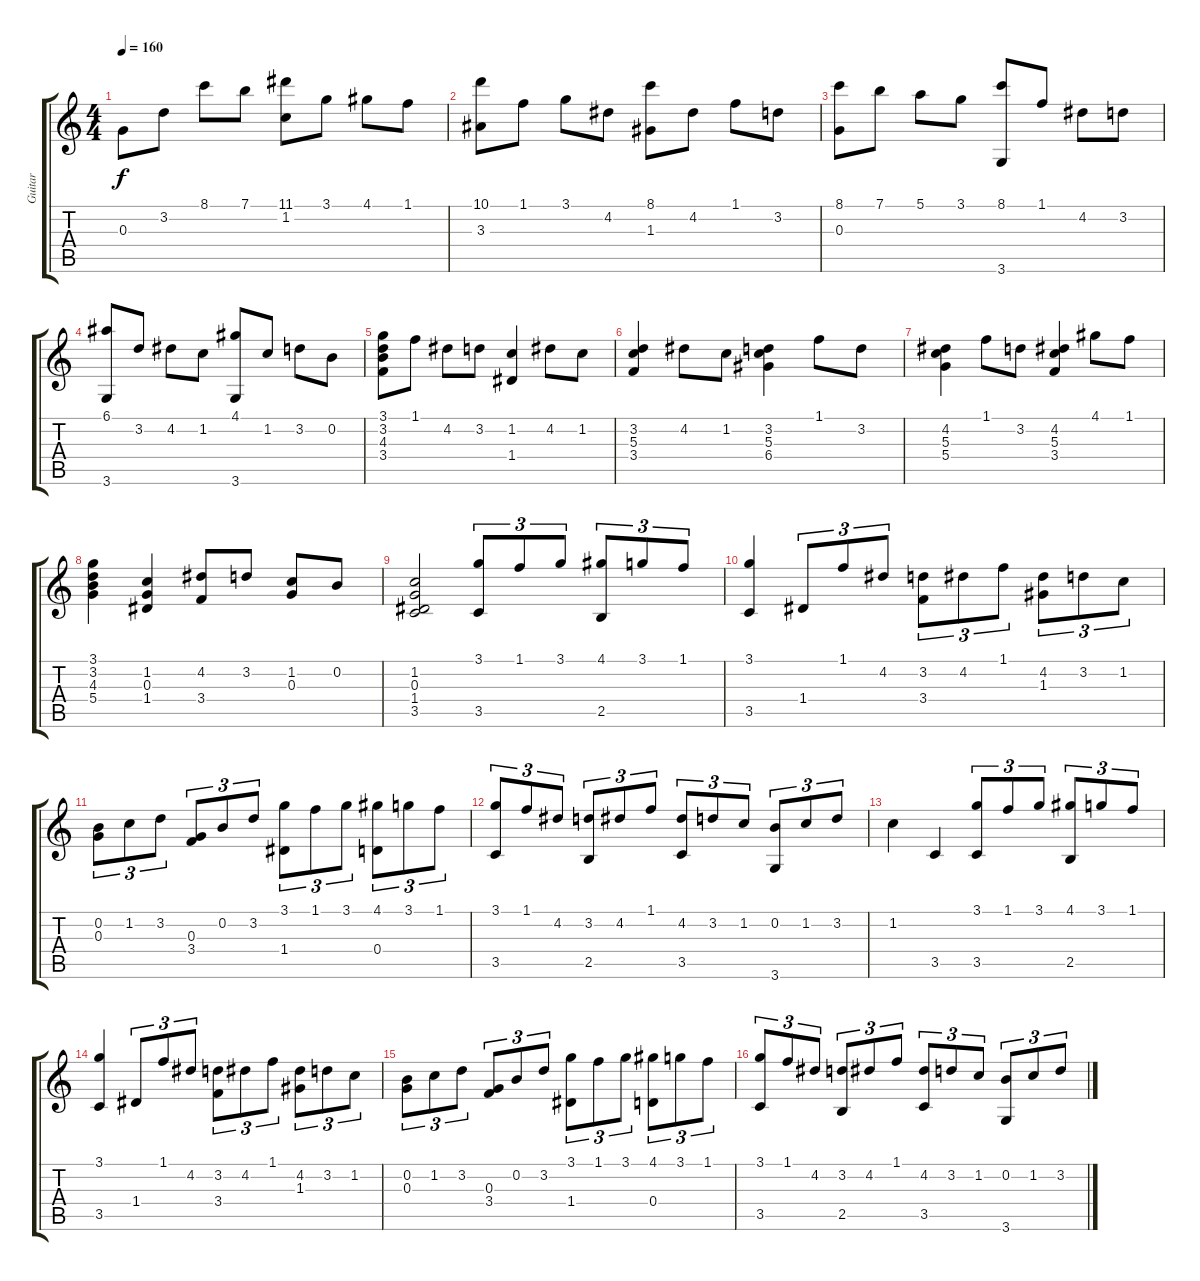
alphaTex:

\track ("Guitar" "Guitar") {instrument acousticguitarsteel}
\staff {score tabs}
\tuning (E4 B3 G3 D3 A2 E2) {hide}
\ts (4 4)
\tempo 160
\clef g2
\ks c
0.3.8{dy f} 3.2.8 8.1.8 7.1.8 (11.1 1.2).8 3.1.8 4.1.8 1.1.8 |
(10.1 3.3).8 1.1.8 3.1.8 4.2.8 (8.1 1.3).8 4.2.8 1.1.8 3.2.8 |
(8.1 0.3).8 7.1.8 5.1.8 3.1.8 (8.1 3.6).8 1.1.8 4.2.8 3.2.8 |
(6.1 3.6).8 3.2.8 4.2.8 1.2.8 (4.1 3.6).8 1.2.8 3.2.8 0.2.8 |
(3.1 3.2 4.3 3.4).8 1.1.8 4.2.8 3.2.8 (1.2 1.4).4 4.2.8 1.2.8 |
(3.2 5.3 3.4).4 4.2.8 1.2.8 (3.2 5.3 6.4).4 1.1.8 3.2.8 |
(4.2 5.3 5.4).4 1.1.8 3.2.8 (4.2 5.3 3.4).4 4.1.8 1.1.8 |
(3.1 3.2 4.3 5.4).4 (1.2 0.3 1.4).4 (4.2 3.4).8 3.2.8 (1.2 0.3).8 0.2.8 |
(1.2 0.3 1.4 3.5).2 (3.1 3.5).8{tu (3 2)} 1.1.8{tu (3 2)} 3.1.8{tu (3 2)} (4.1 2.5).8{tu (3 2)} 3.1.8{tu (3 2)} 1.1.8{tu (3 2)} |
(3.1 3.5).4 1.4.8{tu (3 2)} 1.1.8{tu (3 2)} 4.2.8{tu (3 2)} (3.2 3.4).8{tu (3 2)} 4.2.8{tu (3 2)} 1.1.8{tu (3 2)} (4.2 1.3).8{tu (3 2)} 3.2.8{tu (3 2)} 1.2.8{tu (3 2)} |
(0.2 0.3).8{tu (3 2)} 1.2.8{tu (3 2)} 3.2.8{tu (3 2)} (0.3 3.4).8{tu (3 2)} 0.2.8{tu (3 2)} 3.2.8{tu (3 2)} (3.1 1.4).8{tu (3 2)} 1.1.8{tu (3 2)} 3.1.8{tu (3 2)} (4.1 0.4).8{tu (3 2)} 3.1.8{tu (3 2)} 1.1.8{tu (3 2)} |
(3.1 3.5).8{tu (3 2)} 1.1.8{tu (3 2)} 4.2.8{tu (3 2)} (3.2 2.5).8{tu (3 2)} 4.2.8{tu (3 2)} 1.1.8{tu (3 2)} (4.2 3.5).8{tu (3 2)} 3.2.8{tu (3 2)} 1.2.8{tu (3 2)} (0.2 3.6).8{tu (3 2)} 1.2.8{tu (3 2)} 3.2.8{tu (3 2)} |
1.2.4 3.5.4 (3.1 3.5).8{tu (3 2)} 1.1.8{tu (3 2)} 3.1.8{tu (3 2)} (4.1 2.5).8{tu (3 2)} 3.1.8{tu (3 2)} 1.1.8{tu (3 2)} |
(3.1 3.5).4 1.4.8{tu (3 2)} 1.1.8{tu (3 2)} 4.2.8{tu (3 2)} (3.2 3.4).8{tu (3 2)} 4.2.8{tu (3 2)} 1.1.8{tu (3 2)} (4.2 1.3).8{tu (3 2)} 3.2.8{tu (3 2)} 1.2.8{tu (3 2)} |
(0.2 0.3).8{tu (3 2)} 1.2.8{tu (3 2)} 3.2.8{tu (3 2)} (0.3 3.4).8{tu (3 2)} 0.2.8{tu (3 2)} 3.2.8{tu (3 2)} (3.1 1.4).8{tu (3 2)} 1.1.8{tu (3 2)} 3.1.8{tu (3 2)} (4.1 0.4).8{tu (3 2)} 3.1.8{tu (3 2)} 1.1.8{tu (3 2)} |
(3.1 3.5).8{tu (3 2)} 1.1.8{tu (3 2)} 4.2.8{tu (3 2)} (3.2 2.5).8{tu (3 2)} 4.2.8{tu (3 2)} 1.1.8{tu (3 2)} (4.2 3.5).8{tu (3 2)} 3.2.8{tu (3 2)} 1.2.8{tu (3 2)} (0.2 3.6).8{tu (3 2)} 1.2.8{tu (3 2)} 3.2.8{tu (3 2)}
